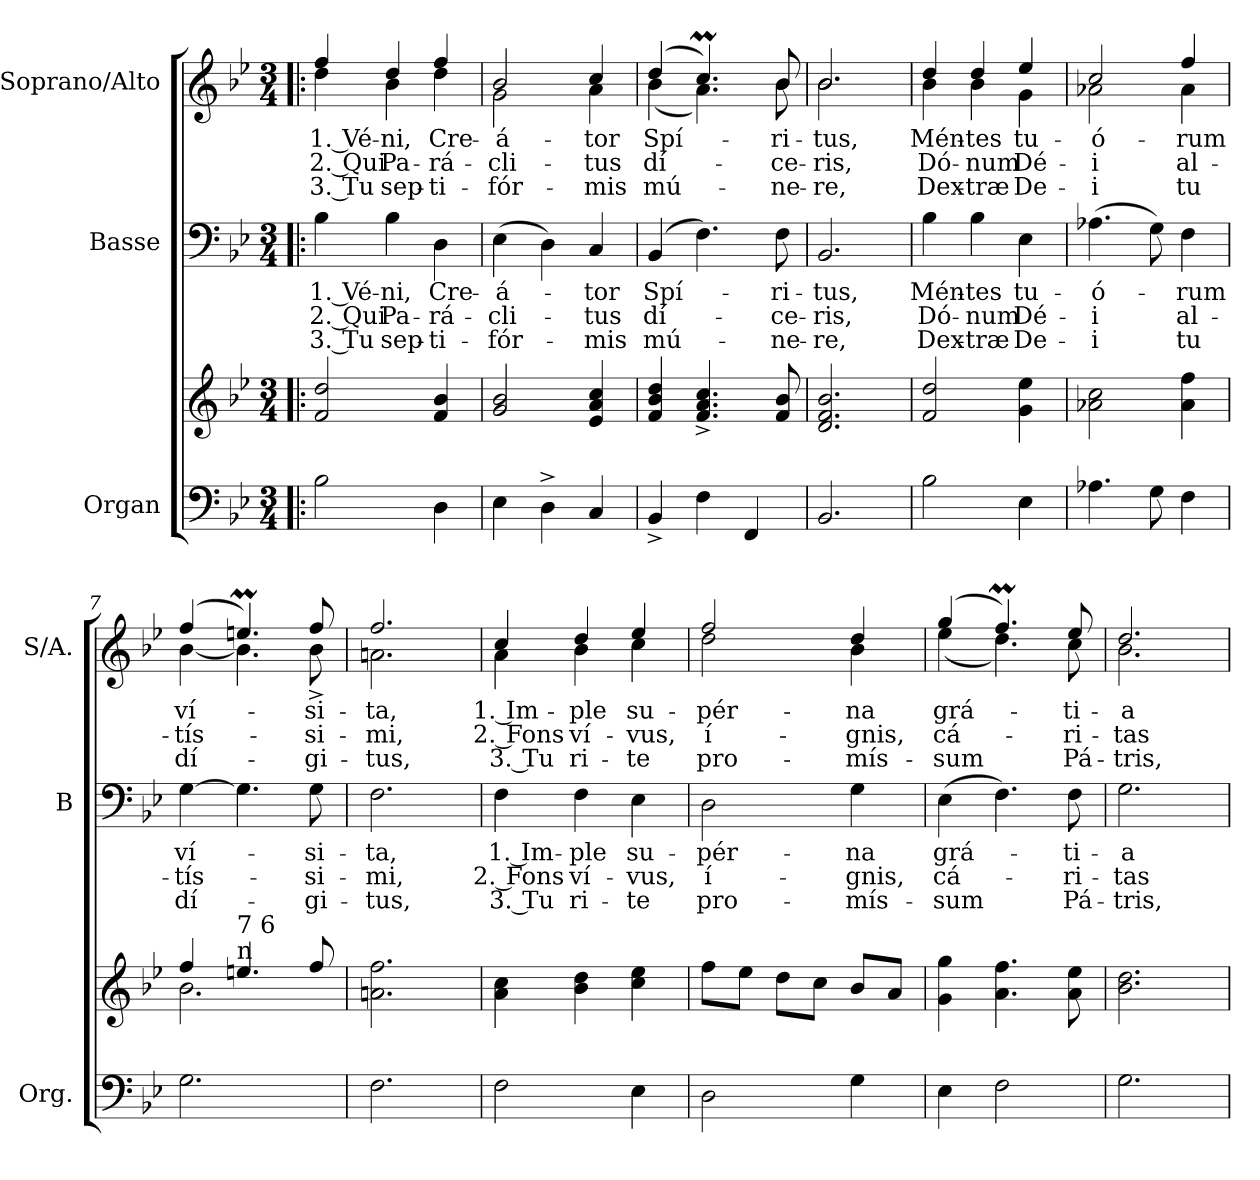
**kern	**kern	**kern	**text	**text	**text	**kern	**text	**text	**text
*part3	*part3	*part2	*part2	*part2	*part2	*part1	*part1	*part1	*part1
*staff4	*staff3	*staff2	*staff2	*staff2	*staff2	*staff1	*staff1	*staff1	*staff1
*I"Organ	*	*I"Basse	*	*	*	*I"Soprano/Alto	*	*	*
*I'Org.	*	*I'B	*	*	*	*I'S/A.	*	*	*
*clefF4	*clefG2	*clefF4	*	*	*	*clefG2	*	*	*
*k[b-e-]	*k[b-e-]	*k[b-e-]	*	*	*	*k[b-e-]	*	*	*
*B-:	*B-:	*B-:	*	*	*	*B-:	*	*	*
*M3/4	*M3/4	*M3/4	*	*	*	*M3/4	*	*	*
*MM80	*MM80	*MM80	*	*	*	*MM80	*	*	*
=1!|:	=1!|:	=1!|:	=1!|:	=1!|:	=1!|:	=1!|:	=1!|:	=1!|:	=1!|:
!	!	!	!LO:LY:b	!LO:LY:b	!LO:LY:b	!	!LO:LY:b	!LO:LY:b	!LO:LY:b
*	*	*	*	*	*	*^	*	*	*
2B-\	2f/ 2dd/	4B-\	1. Vé-	2. Qui	3. Tu	4ff/	4dd\	1. Vé-	2. Qui	3. Tu
!	!	!	!LO:LY:b	!LO:LY:b	!LO:LY:b	!	!	!LO:LY:b	!LO:LY:b	!LO:LY:b
.	.	4B-\	-ni,	Pa-	sep-	4dd/	4b-\	-ni,	Pa-	sep-
!	!	!	!LO:LY:b	!LO:LY:b	!LO:LY:b	!	!	!LO:LY:b	!LO:LY:b	!LO:LY:b
4D\	4f/ 4b-/	4D\	Cre-	-rá-	-ti-	4ff/	4dd\	Cre-	-rá-	-ti-
=2	=2	=2	=2	=2	=2	=2	=2	=2	=2	=2
!	!	!	!LO:LY:b	!LO:LY:b	!LO:LY:b	!	!	!LO:LY:b	!LO:LY:b	!LO:LY:b
4E-\	2g/ 2b-/	(>4E-\	-á-	-cli-	-fór-	2b-/	2g\	-á-	-cli-	-fór-
4D^\	.	4D\)	.	.	.	.	.	.	.	.
!	!	!	!LO:LY:b	!LO:LY:b	!LO:LY:b	!	!	!LO:LY:b	!LO:LY:b	!LO:LY:b
4C/	4e-/ 4a/ 4cc/	4C/	-tor	-tus	-mis	4cc/	4a\	-tor	-tus	-mis
=3	=3	=3	=3	=3	=3	=3	=3	=3	=3	=3
!	!	!	!LO:LY:b	!LO:LY:b	!LO:LY:b	!	!	!LO:LY:b	!LO:LY:b	!LO:LY:b
4BB-^/	4f/ 4b-/ 4dd/	(>4BB-/	Spí-	dí-	mú-	(>4dd/	(<4b-\	Spí-	dí-	mú-
4F\	4.f/^ 4.a/^ 4.cc/^	4.F\)	.	.	.	4.ccM/)	4.a\)	.	.	.
4FF/	.	.	.	.	.	.	.	.	.	.
!	!	!	!LO:LY:b	!LO:LY:b	!LO:LY:b	!	!	!LO:LY:b	!LO:LY:b	!LO:LY:b
.	8f/ 8b-/	8F\	-ri-	-ce-	-ne-	8b-/	8b-\	-ri-	-ce-	-ne-
=4	=4	=4	=4	=4	=4	=4	=4	=4	=4	=4
!	!	!	!LO:LY:b	!LO:LY:b	!LO:LY:b	!	!	!LO:LY:b	!LO:LY:b	!LO:LY:b
2.BB-/	2.d/ 2.f/ 2.b-/	2.BB-/	-tus,	-ris,	-re,	2.b-/	2.b-\	-tus,	-ris,	-re,
=5	=5	=5	=5	=5	=5	=5	=5	=5	=5	=5
!	!	!	!LO:LY:b	!LO:LY:b	!LO:LY:b	!	!	!LO:LY:b	!LO:LY:b	!LO:LY:b
2B-\	2f/ 2dd/	4B-\	Mén-	Dó-	Dex-	4dd/	4b-\	Mén-	Dó-	Dex-
!	!	!	!LO:LY:b	!LO:LY:b	!LO:LY:b	!	!	!LO:LY:b	!LO:LY:b	!LO:LY:b
.	.	4B-\	-tes	-num	-træ	4dd/	4b-\	-tes	-num	-træ
!	!	!	!LO:LY:b	!LO:LY:b	!LO:LY:b	!	!	!LO:LY:b	!LO:LY:b	!LO:LY:b
4E-\	4g\ 4ee-\	4E-\	tu-	Dé-	De-	4ee-/	4g\	tu-	Dé-	De-
=6	=6	=6	=6	=6	=6	=6	=6	=6	=6	=6
!	!	!	!LO:LY:b	!LO:LY:b	!LO:LY:b	!	!	!LO:LY:b	!LO:LY:b	!LO:LY:b
4.A-X\	2a-X\ 2cc\	(>4.A-X\	-ó-	-i	-i	2cc/	2a-X\	-ó-	-i	-i
8G\	.	8G\)	.	.	.	.	.	.	.	.
!	!	!	!LO:LY:b	!LO:LY:b	!LO:LY:b	!	!	!LO:LY:b	!LO:LY:b	!LO:LY:b
4F\	4a-\ 4ff\	4F\	-rum	al-	tu	4ff/	4a-\	-rum	al-	tu
=7	=7	=7	=7	=7	=7	=7	=7	=7	=7	=7
*	*^	*	*	*	*	*	*	*	*	*
!	!	!	!	!LO:LY:b	!LO:LY:b	!LO:LY:b	!	!	!LO:LY:b	!LO:LY:b	!LO:LY:b
2.G\	4ff/	2.b-\	[4G\	ví-	-tís-	dí-	(>4ff/	[4b-\	ví-	-tís-	dí-
!	!LO:TX:a:t=7 6	!	!	!	!	!	!	!	!	!	!
!	!LO:TX:a:t=n	!	!	!	!	!	!	!	!	!	!
.	4.een/	.	4.G\]	.	.	.	4.eenm/)	4.b-\]	.	.	.
!	!	!	!	!LO:LY:b	!LO:LY:b	!LO:LY:b	!	!	!LO:LY:b	!LO:LY:b	!LO:LY:b
.	8ff/	.	8G\	-si-	-si-	-gi-	8ff/	8b-^\	-si-	-si-	-gi-
*	*v	*v	*	*	*	*	*	*	*	*	*
=8	=8	=8	=8	=8	=8	=8	=8	=8	=8	=8
!	!	!	!LO:LY:b	!LO:LY:b	!LO:LY:b	!	!	!LO:LY:b	!LO:LY:b	!LO:LY:b
2.F\	2.an\ 2.ff\	2.F\	-ta,	-mi,	-tus,	2.ff/	2.an\	-ta,	-mi,	-tus,
!!LO:LB:g=z	!!
=9	=9	=9	=9	=9	=9	=9	=9	=9	=9	=9
!	!	!	!LO:LY:b	!LO:LY:b	!LO:LY:b	!	!	!LO:LY:b	!LO:LY:b	!LO:LY:b
2F<\	4a\ 4cc\	4F\	1. Im-	2. Fons	3. Tu	4cc/	4a\	1. Im-	2. Fons	3. Tu
!	!	!	!LO:LY:b	!LO:LY:b	!LO:LY:b	!	!	!LO:LY:b	!LO:LY:b	!LO:LY:b
.	4b-\ 4dd\	4F\	-ple	ví-	ri-	4dd/	4b-\	-ple	ví-	ri-
!	!	!	!LO:LY:b	!LO:LY:b	!LO:LY:b	!	!	!LO:LY:b	!LO:LY:b	!LO:LY:b
4E-\	4cc\ 4ee-\	4E-\	su-	-vus,	-te	4ee-/	4cc\	su-	-vus,	-te
=10	=10	=10	=10	=10	=10	=10	=10	=10	=10	=10
!	!	!	!LO:LY:b	!LO:LY:b	!LO:LY:b	!	!	!LO:LY:b	!LO:LY:b	!LO:LY:b
2D\	8ff\L	2D\	-pér-	í-	pro-	2ff/	2dd\	-pér-	í-	pro-
.	8ee-\J	.	.	.	.	.	.	.	.	.
.	8dd\L	.	.	.	.	.	.	.	.	.
.	8cc\J	.	.	.	.	.	.	.	.	.
!	!	!	!LO:LY:b	!LO:LY:b	!LO:LY:b	!	!	!LO:LY:b	!LO:LY:b	!LO:LY:b
4G\	8b-/L	4G\	-na	-gnis,	-mís-	4dd/	4b-\	-na	-gnis,	-mís-
.	8a/J	.	.	.	.	.	.	.	.	.
=11	=11	=11	=11	=11	=11	=11	=11	=11	=11	=11
!	!	!	!LO:LY:b	!LO:LY:b	!LO:LY:b	!	!	!LO:LY:b	!LO:LY:b	!LO:LY:b
4E-\	4g\ 4gg\	(>4E-\	grá-	cá-	-sum	(>4gg/	(<4ee-\	grá-	cá-	-sum
2F\	4.a\ 4.ff\	4.F\)	.	.	.	4.ffM/)	4.dd\)	.	.	.
!	!	!	!LO:LY:b	!LO:LY:b	!LO:LY:b	!	!	!LO:LY:b	!LO:LY:b	!LO:LY:b
.	8a\ 8ee-\	8F\	-ti-	-ri-	Pá-	8ee-/	8cc\	-ti-	-ri-	Pá-
=12	=12	=12	=12	=12	=12	=12	=12	=12	=12	=12
!	!	!	!LO:LY:b	!LO:LY:b	!LO:LY:b	!	!	!LO:LY:b	!LO:LY:b	!LO:LY:b
2.G\	2.b-\ 2.dd\	2.G\	-a	-tas	-tris,	2.dd/	2.b-\	-a	-tas	-tris,
*	*	*	*	*	*	*v	*v	*	*	*
=	=	=	=	=	=	=	=	=	=
*-	*-	*-	*-	*-	*-	*-	*-	*-	*-
